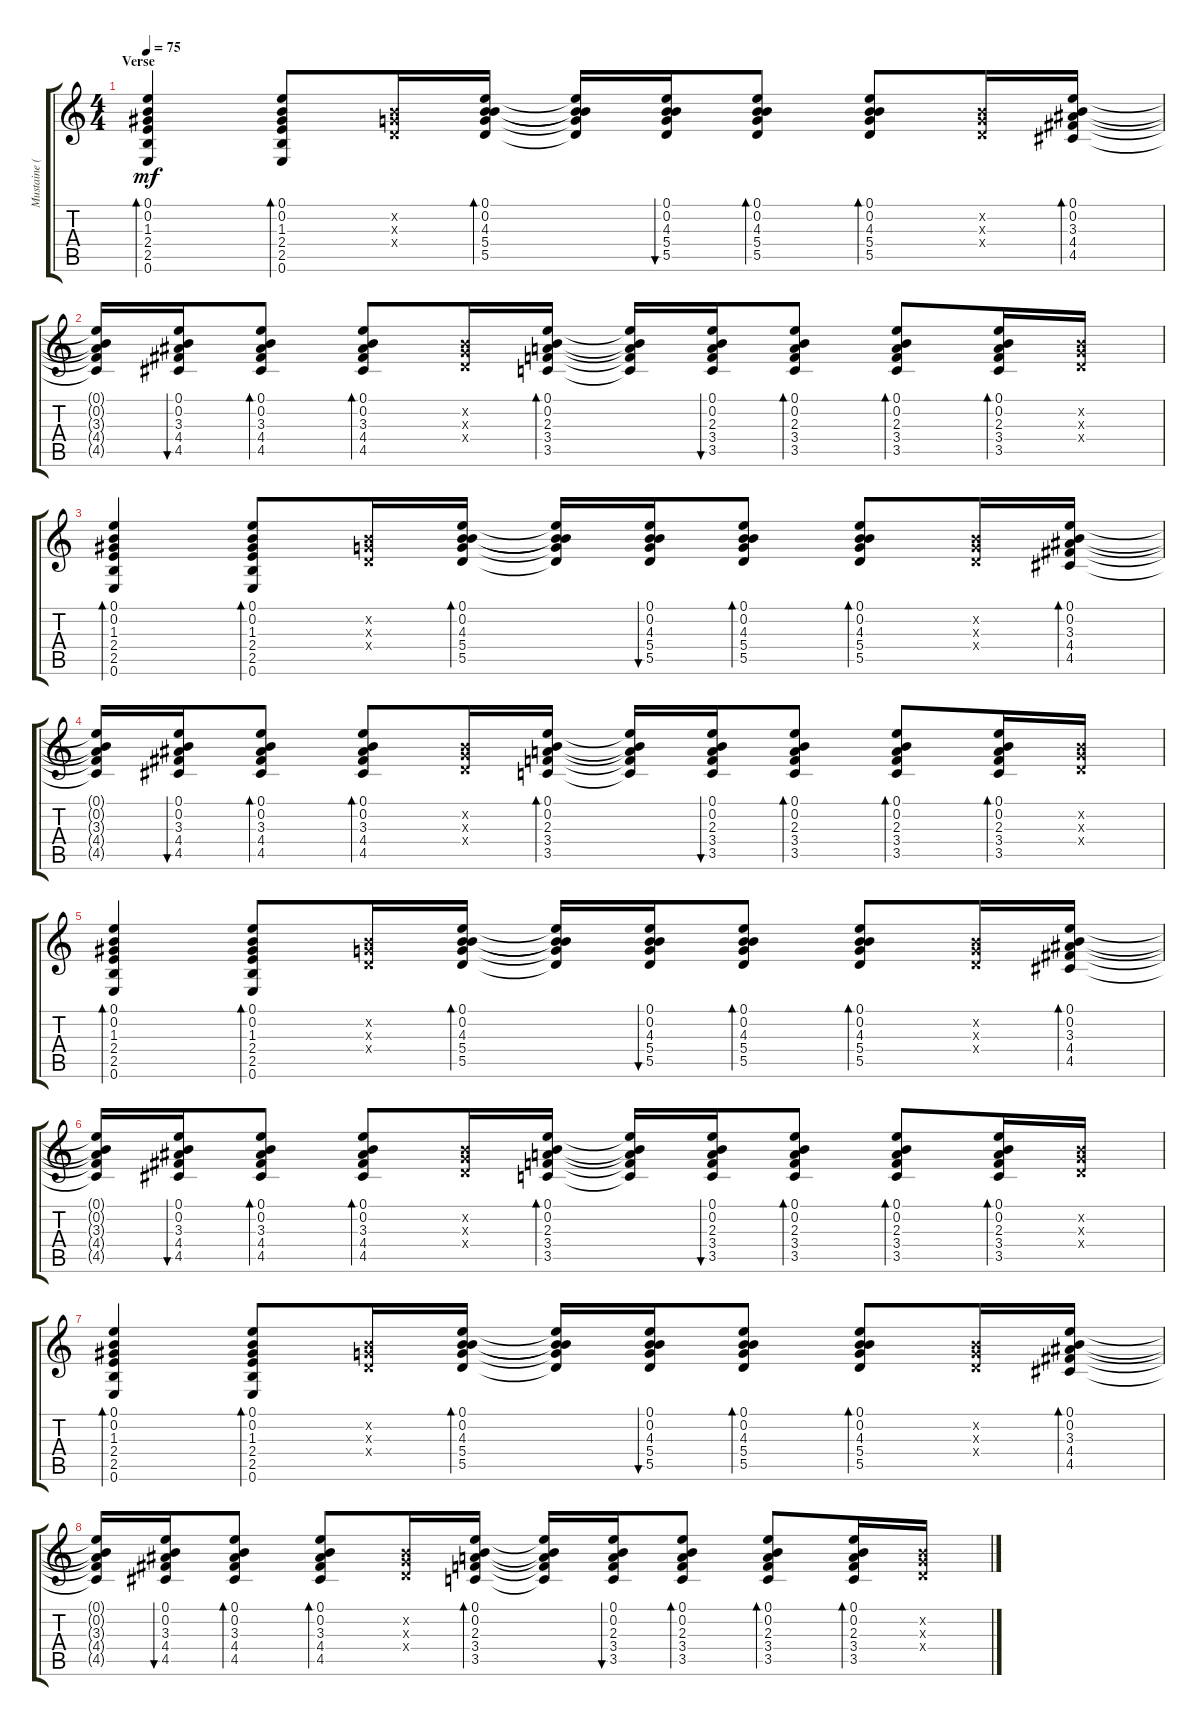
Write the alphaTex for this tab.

\track ("Mustaine (Acoustic)" "Mustaine (") {instrument acousticguitarsteel}
\staff {score tabs}
\tuning (E4 B3 G3 D3 A2 E2) {hide}
\ts (4 4)
\section ("" "Verse ")
\tempo 75
\clef g2
\ks c
(0.1 0.2 1.3 2.4 2.5 0.6).4{bd 30 dy mf instrument acousticguitarsteel} (0.1 0.2 1.3 2.4 2.5 0.6).8{bd 30} (0.2{x} 0.3{x} 0.4{x}).16 (0.1 0.2 4.3 5.4 5.5).16{bd 30} (0.1{t} 0.2{t} 4.3{t} 5.4{t} 5.5{t}).16 (0.1 0.2 4.3 5.4 5.5).16{bu 30} (0.1 0.2 4.3 5.4 5.5).8{bd 30} (0.1 0.2 4.3 5.4 5.5).8{bd 30} (0.2{x} 0.3{x} 0.4{x}).16 (0.1 0.2 3.3 4.4 4.5).16{bd 30} |
(0.1{t} 0.2{t} 3.3{t} 4.4{t} 4.5{t}).16 (0.1 0.2 3.3 4.4 4.5).16{bu 30} (0.1 0.2 3.3 4.4 4.5).8{bd 30} (0.1 0.2 3.3 4.4 4.5).8{bd 30} (0.2{x} 0.3{x} 0.4{x}).16 (0.1 0.2 2.3 3.4 3.5).16{bd 30} (0.1{t} 0.2{t} 2.3{t} 3.4{t} 3.5{t}).16 (0.1 0.2 2.3 3.4 3.5).16{bu 30} (0.1 0.2 2.3 3.4 3.5).8{bd 30} (0.1 0.2 2.3 3.4 3.5).8{bd 30} (0.1 0.2 2.3 3.4 3.5).16{bd 30} (0.2{x} 0.3{x} 0.4{x}).16 |
(0.1 0.2 1.3 2.4 2.5 0.6).4{bd 30} (0.1 0.2 1.3 2.4 2.5 0.6).8{bd 30} (0.2{x} 0.3{x} 0.4{x}).16 (0.1 0.2 4.3 5.4 5.5).16{bd 30} (0.1{t} 0.2{t} 4.3{t} 5.4{t} 5.5{t}).16 (0.1 0.2 4.3 5.4 5.5).16{bu 30} (0.1 0.2 4.3 5.4 5.5).8{bd 30} (0.1 0.2 4.3 5.4 5.5).8{bd 30} (0.2{x} 0.3{x} 0.4{x}).16 (0.1 0.2 3.3 4.4 4.5).16{bd 30} |
(0.1{t} 0.2{t} 3.3{t} 4.4{t} 4.5{t}).16 (0.1 0.2 3.3 4.4 4.5).16{bu 30} (0.1 0.2 3.3 4.4 4.5).8{bd 30} (0.1 0.2 3.3 4.4 4.5).8{bd 30} (0.2{x} 0.3{x} 0.4{x}).16 (0.1 0.2 2.3 3.4 3.5).16{bd 30} (0.1{t} 0.2{t} 2.3{t} 3.4{t} 3.5{t}).16 (0.1 0.2 2.3 3.4 3.5).16{bu 30} (0.1 0.2 2.3 3.4 3.5).8{bd 30} (0.1 0.2 2.3 3.4 3.5).8{bd 30} (0.1 0.2 2.3 3.4 3.5).16{bd 30} (0.2{x} 0.3{x} 0.4{x}).16 |
(0.1 0.2 1.3 2.4 2.5 0.6).4{bd 30} (0.1 0.2 1.3 2.4 2.5 0.6).8{bd 30} (0.2{x} 0.3{x} 0.4{x}).16 (0.1 0.2 4.3 5.4 5.5).16{bd 30} (0.1{t} 0.2{t} 4.3{t} 5.4{t} 5.5{t}).16 (0.1 0.2 4.3 5.4 5.5).16{bu 30} (0.1 0.2 4.3 5.4 5.5).8{bd 30} (0.1 0.2 4.3 5.4 5.5).8{bd 30} (0.2{x} 0.3{x} 0.4{x}).16 (0.1 0.2 3.3 4.4 4.5).16{bd 30} |
(0.1{t} 0.2{t} 3.3{t} 4.4{t} 4.5{t}).16 (0.1 0.2 3.3 4.4 4.5).16{bu 30} (0.1 0.2 3.3 4.4 4.5).8{bd 30} (0.1 0.2 3.3 4.4 4.5).8{bd 30} (0.2{x} 0.3{x} 0.4{x}).16 (0.1 0.2 2.3 3.4 3.5).16{bd 30} (0.1{t} 0.2{t} 2.3{t} 3.4{t} 3.5{t}).16 (0.1 0.2 2.3 3.4 3.5).16{bu 30} (0.1 0.2 2.3 3.4 3.5).8{bd 30} (0.1 0.2 2.3 3.4 3.5).8{bd 30} (0.1 0.2 2.3 3.4 3.5).16{bd 30} (0.2{x} 0.3{x} 0.4{x}).16 |
(0.1 0.2 1.3 2.4 2.5 0.6).4{bd 30} (0.1 0.2 1.3 2.4 2.5 0.6).8{bd 30} (0.2{x} 0.3{x} 0.4{x}).16 (0.1 0.2 4.3 5.4 5.5).16{bd 30} (0.1{t} 0.2{t} 4.3{t} 5.4{t} 5.5{t}).16 (0.1 0.2 4.3 5.4 5.5).16{bu 30} (0.1 0.2 4.3 5.4 5.5).8{bd 30} (0.1 0.2 4.3 5.4 5.5).8{bd 30} (0.2{x} 0.3{x} 0.4{x}).16 (0.1 0.2 3.3 4.4 4.5).16{bd 30} |
(0.1{t} 0.2{t} 3.3{t} 4.4{t} 4.5{t}).16 (0.1 0.2 3.3 4.4 4.5).16{bu 30} (0.1 0.2 3.3 4.4 4.5).8{bd 30} (0.1 0.2 3.3 4.4 4.5).8{bd 30} (0.2{x} 0.3{x} 0.4{x}).16 (0.1 0.2 2.3 3.4 3.5).16{bd 30} (0.1{t} 0.2{t} 2.3{t} 3.4{t} 3.5{t}).16 (0.1 0.2 2.3 3.4 3.5).16{bu 30} (0.1 0.2 2.3 3.4 3.5).8{bd 30} (0.1 0.2 2.3 3.4 3.5).8{bd 30} (0.1 0.2 2.3 3.4 3.5).16{bd 30} (0.2{x} 0.3{x} 0.4{x}).16
